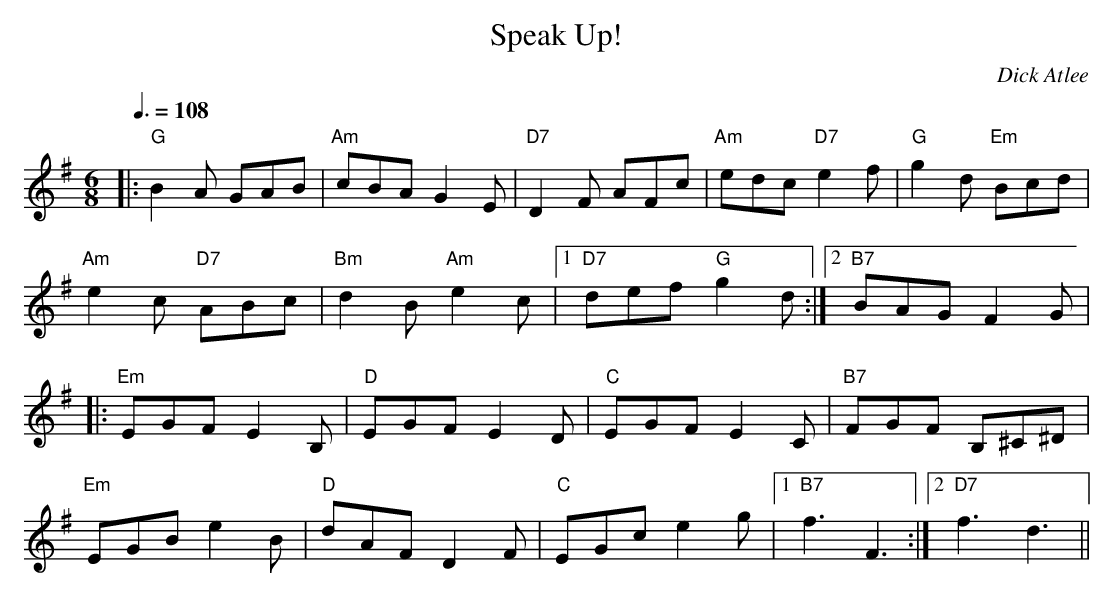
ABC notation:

X:1
T:Speak Up!
M:6/8
L:1/8
Q:3/8=108
C:Dick Atlee
K:G
|: "G" B2 A GAB | "Am" cBA G2 E | "D7" D2 F AFc | "Am" edc "D7" e2 f |
"G" g2 d "Em" Bcd | !
"Am" e2 c "D7" ABc | "Bm" d2 B "Am" e2 c |
[1 "D7" def "G" g2 d :|[2 "B7" BAG F2 G | !
|: "Em" EGF E2 B, | "D" EGF E2D | "C" EGF E2 C | "B7" FGF B,^C^D | !
"Em" EGB e2 B | "D" dAF D2 F | "C" EGc e2 g |[1 "B7" f3 F3 :|[2 "D7" f3 d3 ||
